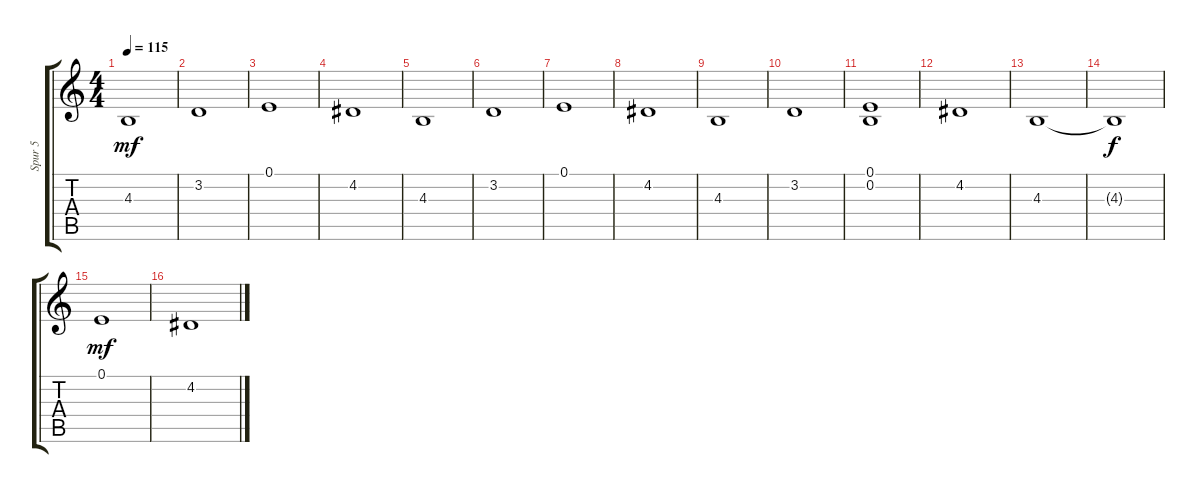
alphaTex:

\track ("Spur 5" "Spur 5") {instrument stringensemble1}
\staff {score tabs}
\tuning (E4 B3 G3 D3 A2 E2) {hide}
\ts (4 4)
\tempo 115
\clef g2
\ks c
4.3.1{dy mf} |
3.2.1 |
0.1.1 |
4.2.1 |
4.3.1 |
3.2.1 |
0.1.1 |
4.2.1 |
4.3.1 |
3.2.1 |
(0.1 0.2).1 |
4.2.1 |
4.3.1 |
4.3{t}.1{dy f} |
0.1.1{dy mf} |
4.2.1
